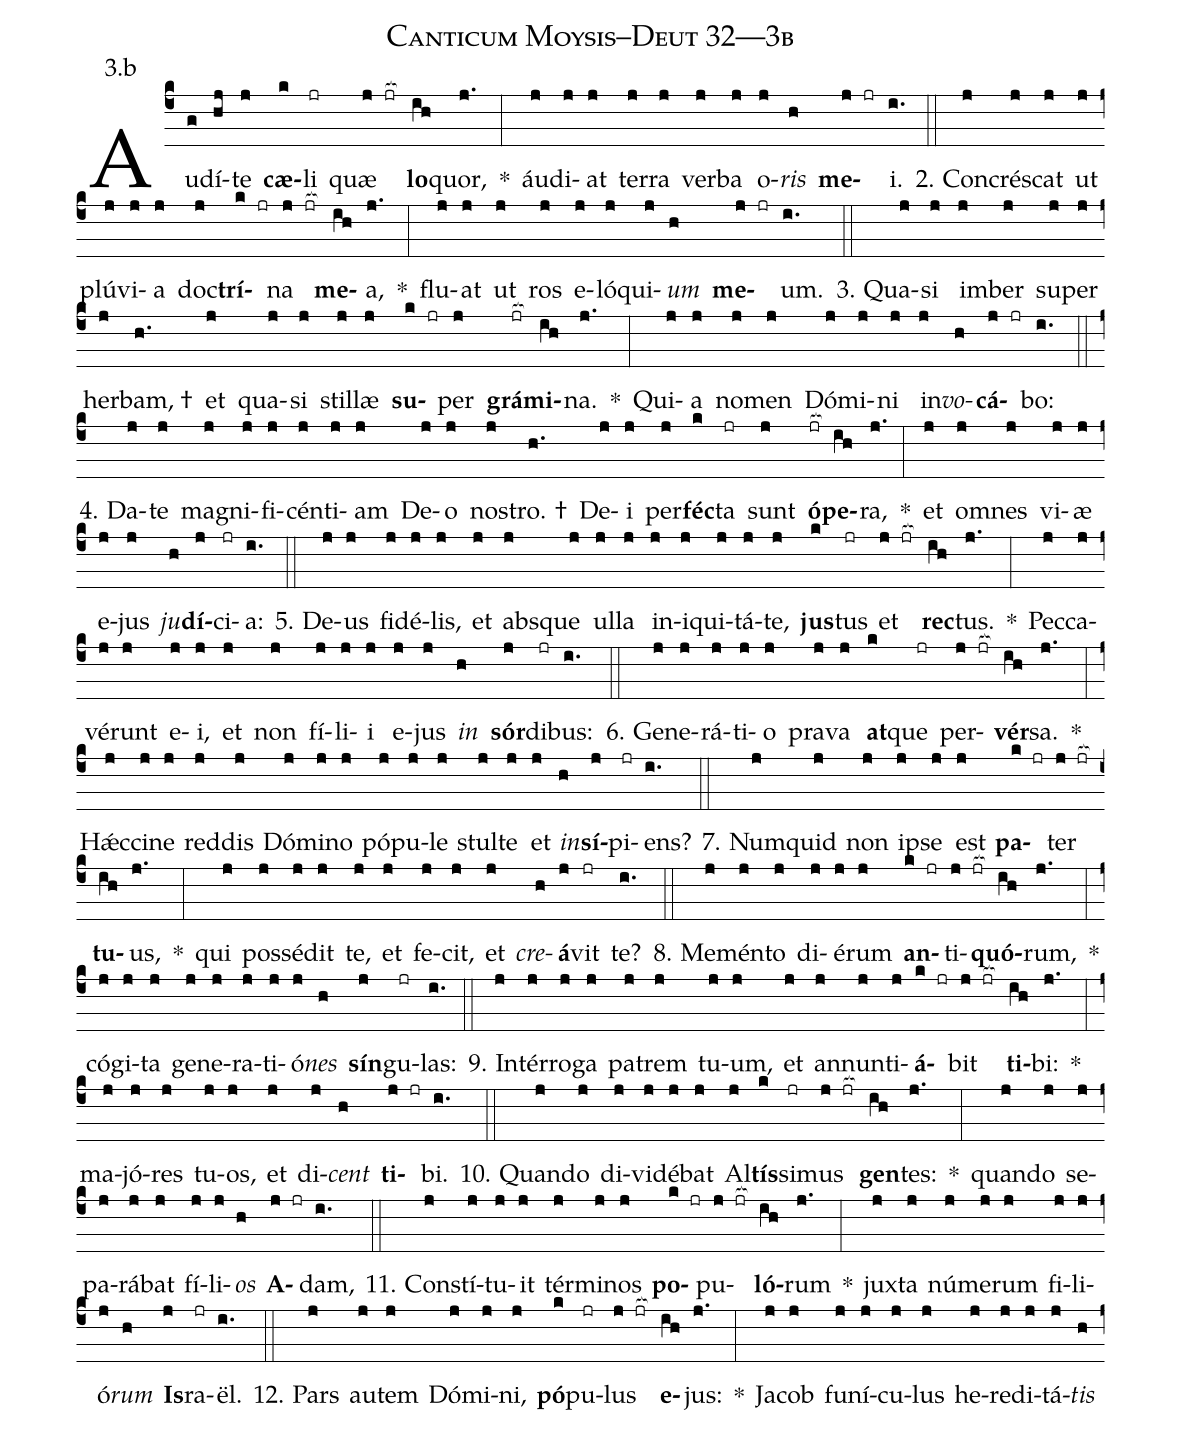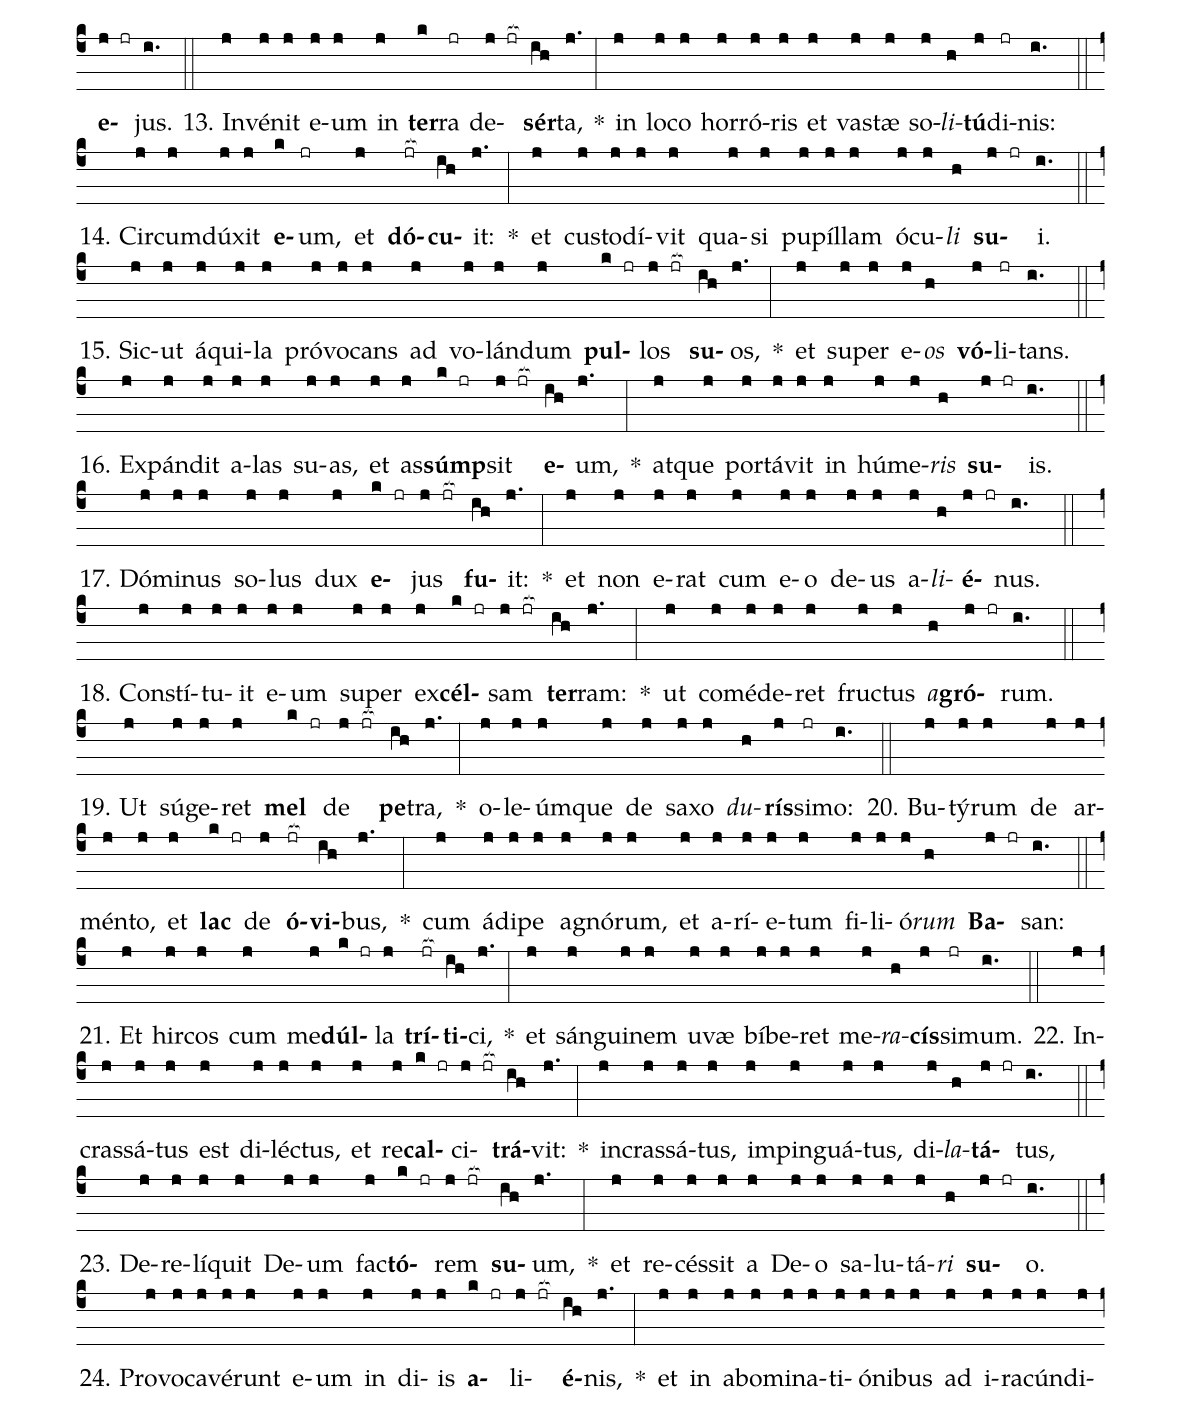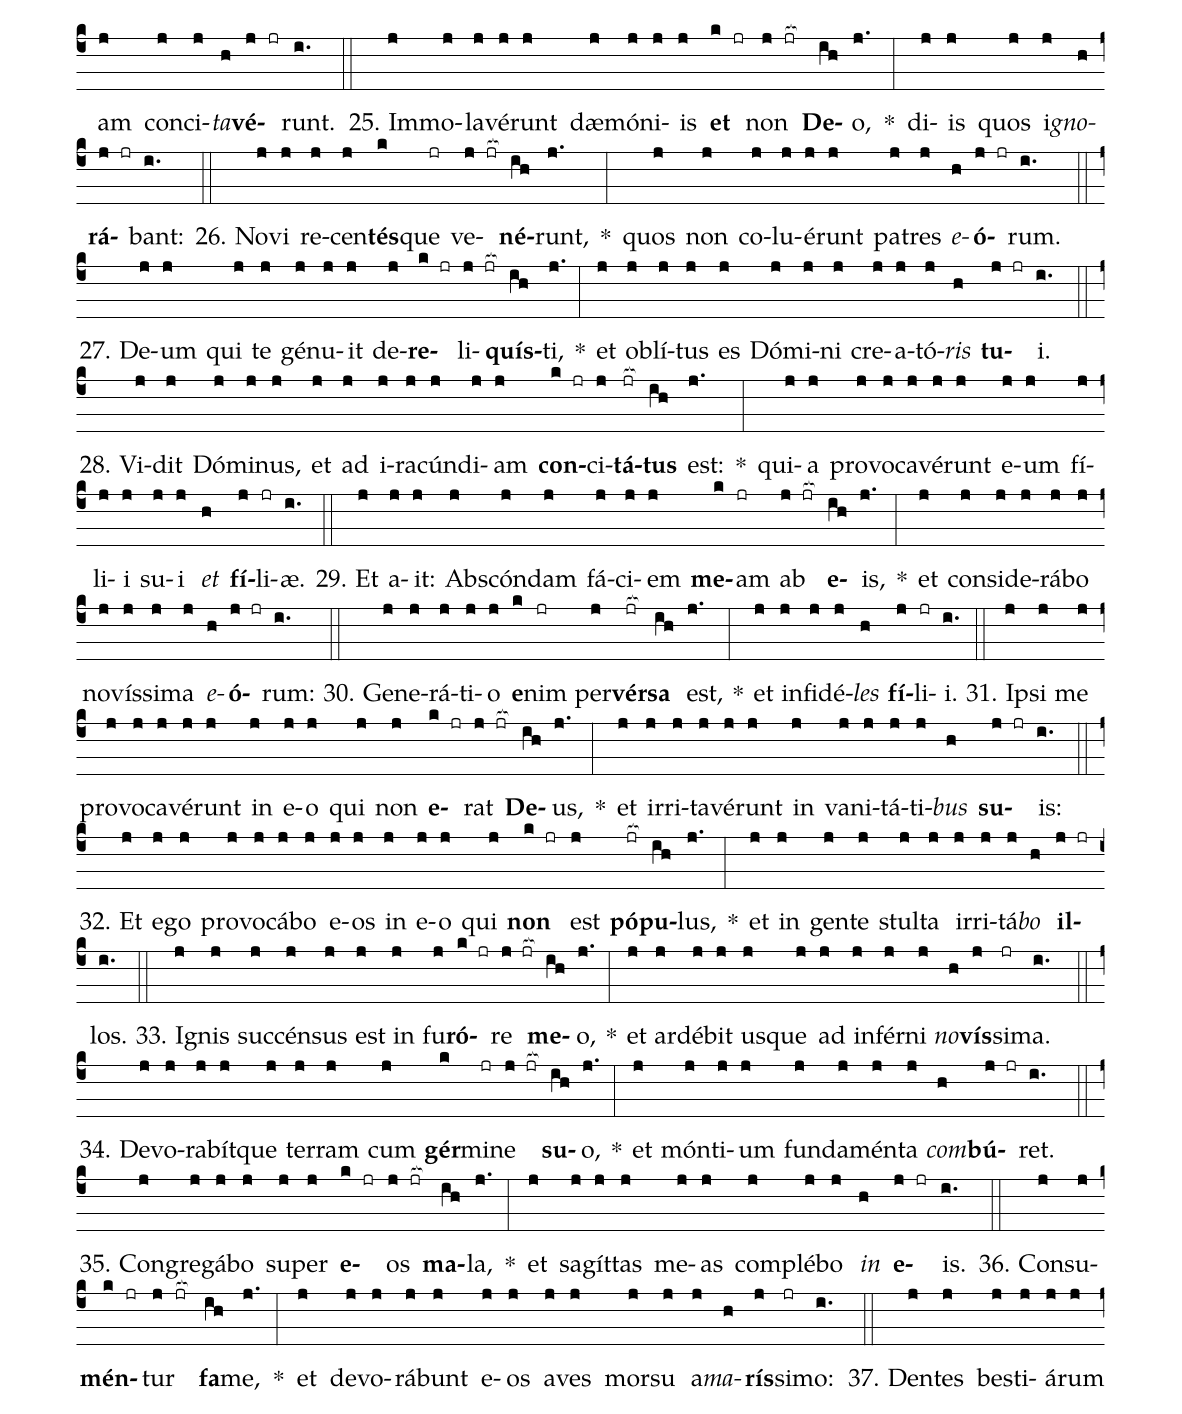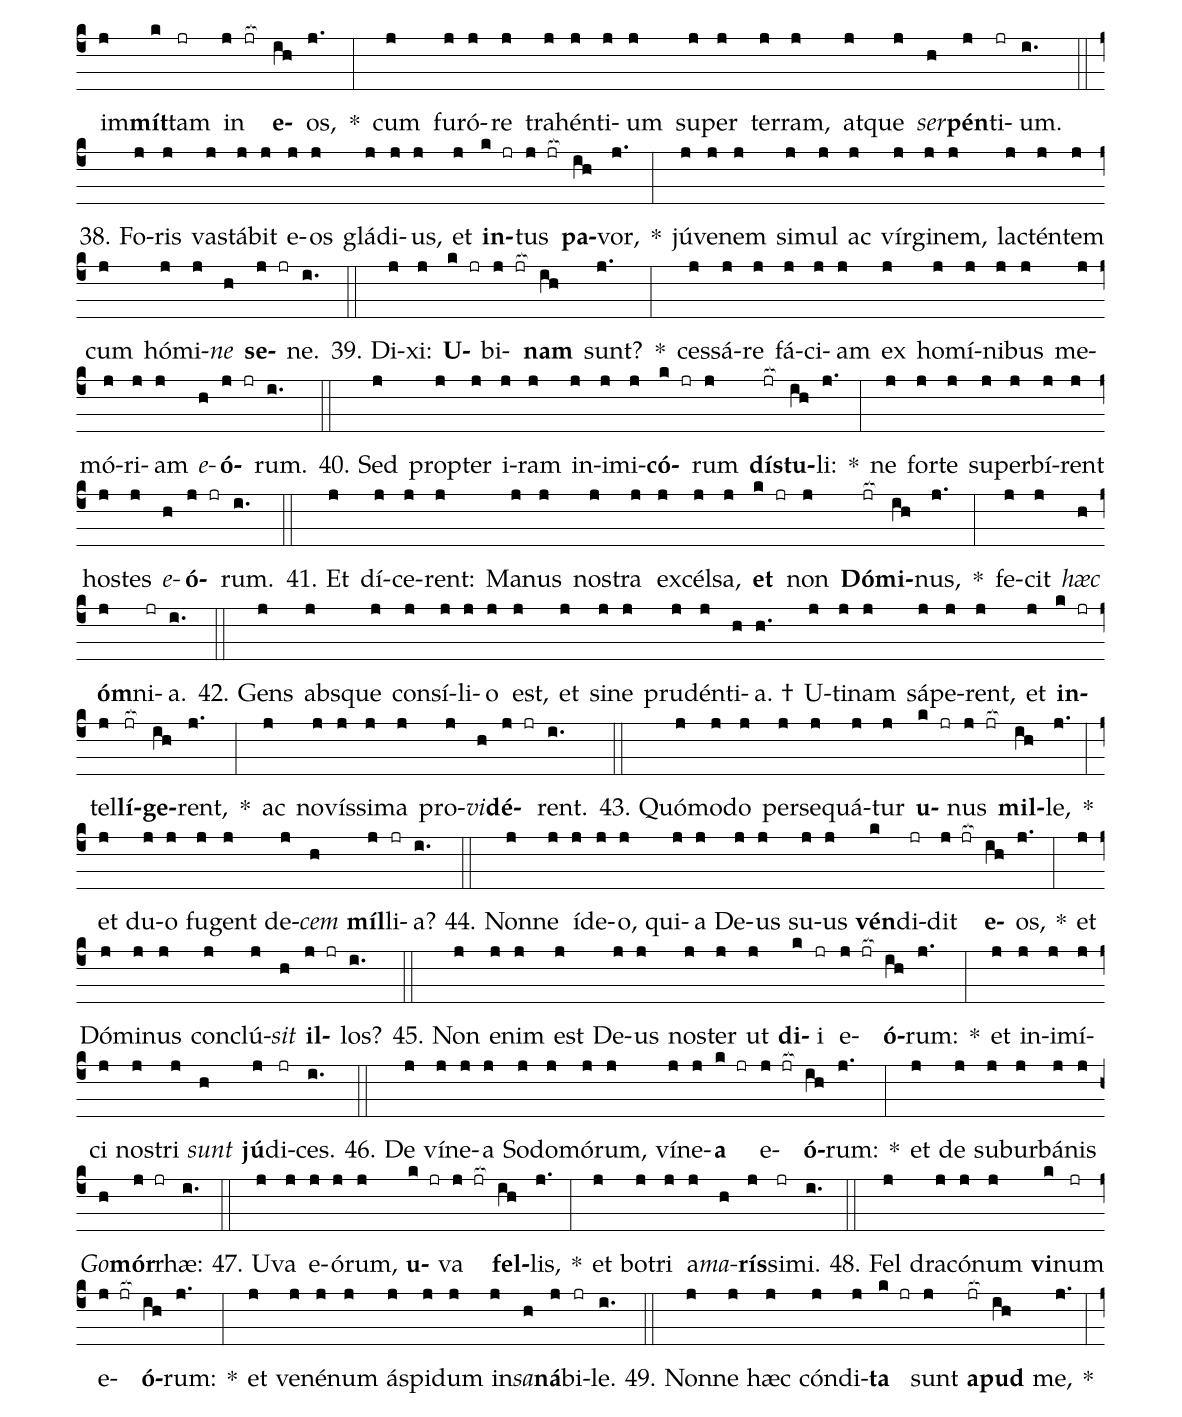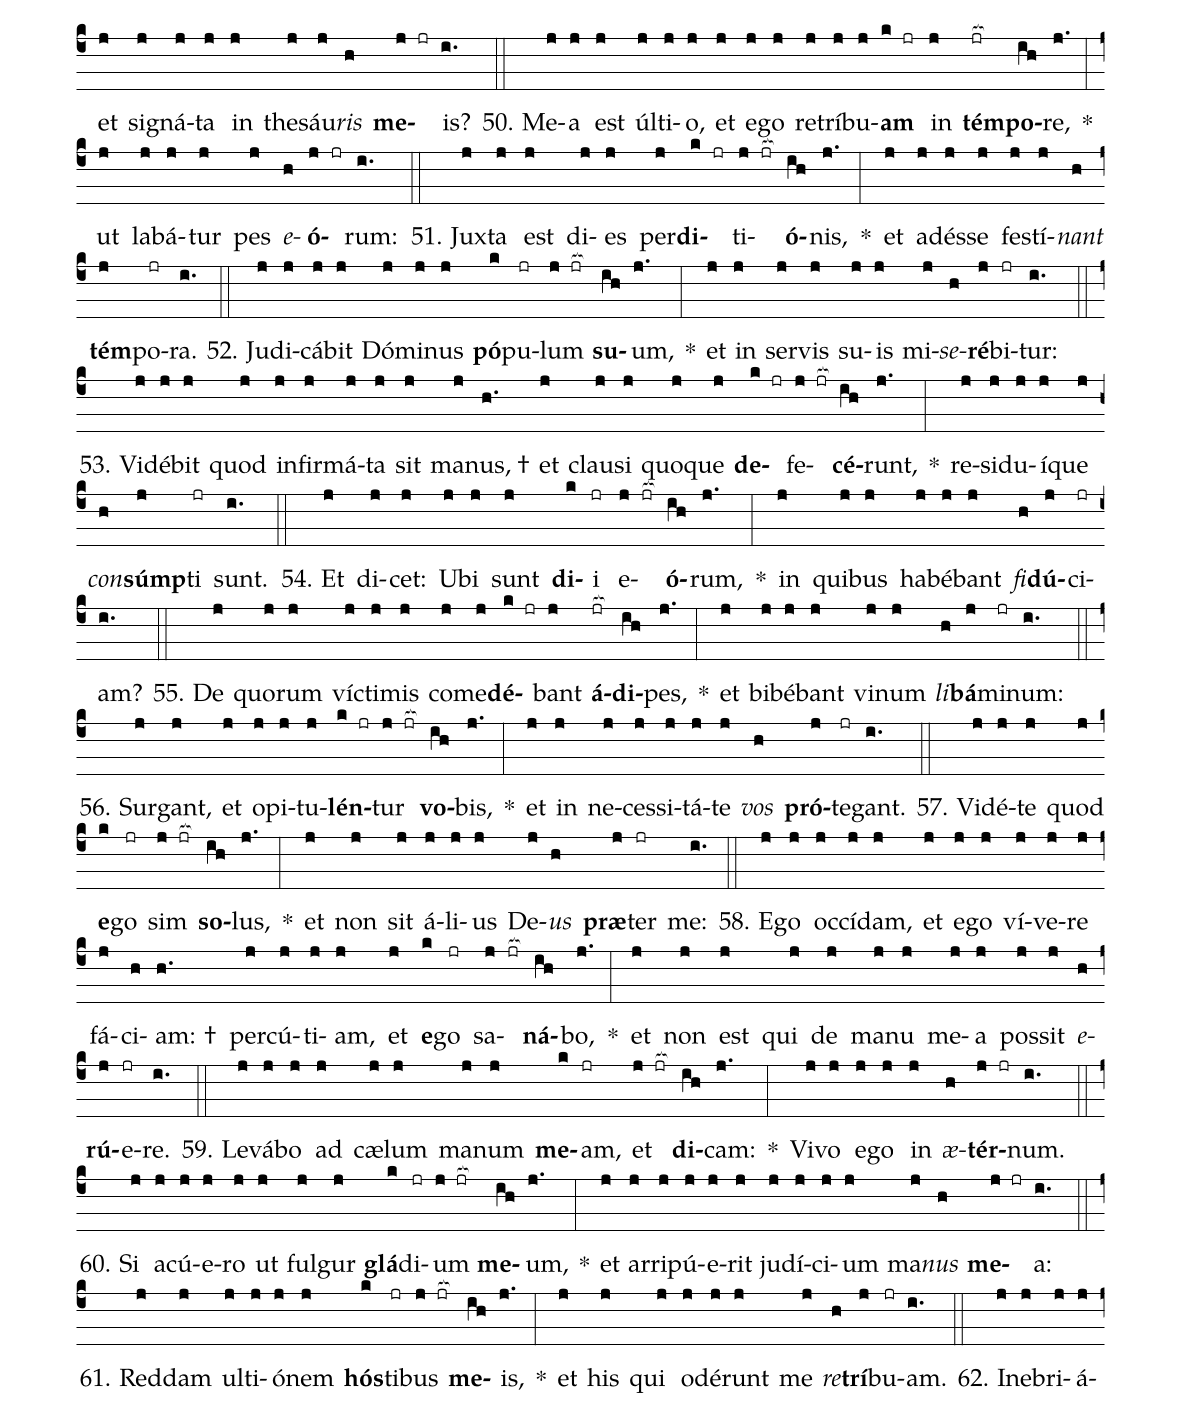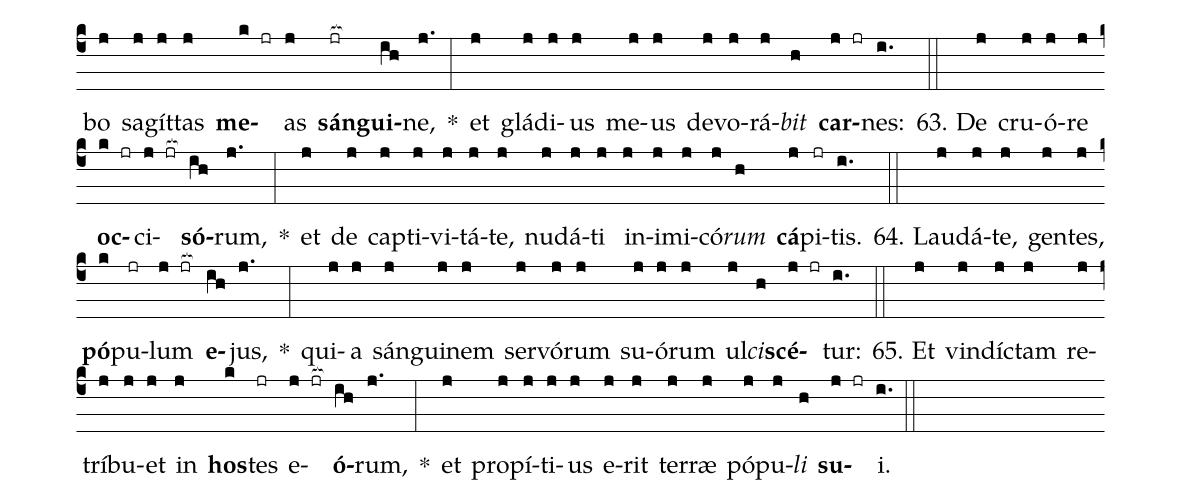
name: Canticum Moysis--Deut 32---3b;
annotation: 3.b;
%%
(c4)Au(g)dí(hj)te(j) <b>cæ</b>(k)li(jr) quæ(j jr[ocb:1{]) <b>lo</b>(ih[ocb:0}])quor,(j.) *(:) áu(j)di(j)at(j) ter(j)ra(j) ver(j)ba(j) o(j)<i>ris</i>(h) <b>me</b>(j jr)i.(i.) (::)
2. Con(j)crés(j)cat(j) ut(j) plú(j)vi(j)a(j) doc(j)<b>trí</b>(k jr)na(j jr[ocb:1{]) <b>me</b>(ih[ocb:0}])a,(j.) *(:) flu(j)at(j) ut(j) ros(j) e(j)ló(j)qui(j)<i>um</i>(h) <b>me</b>(j jr)um.(i.) (::)
3. Qua(j)si(j) im(j)ber(j) su(j)per(j) her(j)bam, †(h.) et(j) qua(j)si(j) stil(j)læ(j) <b>su</b>(k jr)per(j) <b>grá</b>(jr[ocb:1{])<b>mi</b>(ih[ocb:0}])na.(j.) *(:) Qui(j)a(j) no(j)men(j) Dó(j)mi(j)ni(j) in(j)<i>vo</i>(h)<b>cá</b>(j jr)bo:(i.) (::)
4. Da(j)te(j) ma(j)gni(j)fi(j)cén(j)ti(j)am(j) De(j)o(j) nos(j)tro. †(h.) De(j)i(j) per(j)<b>féc</b>(k)ta(jr) sunt(j) <b>ó</b>(jr[ocb:1{])<b>pe</b>(ih[ocb:0}])ra,(j.) *(:) et(j) om(j)nes(j) vi(j)æ(j) e(j)jus(j) <i>ju</i>(h)<b>dí</b>(j)ci(jr)a:(i.) (::)
5. De(j)us(j) fi(j)dé(j)lis,(j) et(j) abs(j)que(j) ul(j)la(j) in(j)i(j)qui(j)tá(j)te,(j) <b>jus</b>(k)tus(jr) et(j jr[ocb:1{]) <b>rec</b>(ih[ocb:0}])tus.(j.) *(:) Pec(j)ca(j)vé(j)runt(j) e(j)i,(j) et(j) non(j) fí(j)li(j)i(j) e(j)jus(j) <i>in</i>(h) <b>sór</b>(j)di(jr)bus:(i.) (::)
6. Ge(j)ne(j)rá(j)ti(j)o(j) pra(j)va(j) <b>at</b>(k)que(jr) per(j jr[ocb:1{])<b>vér</b>(ih[ocb:0}])sa.(j.) *(:) Hǽc(j)ci(j)ne(j) red(j)dis(j) Dó(j)mi(j)no(j) pó(j)pu(j)le(j) stul(j)te(j) et(j) <i>in</i>(h)<b>sí</b>(j)pi(jr)ens?(i.) (::)
7. Num(j)quid(j) non(j) ip(j)se(j) est(j) <b>pa</b>(k jr)ter(j jr[ocb:1{]) <b>tu</b>(ih[ocb:0}])us,(j.) *(:) qui(j) pos(j)sé(j)dit(j) te,(j) et(j) fe(j)cit,(j) et(j) <i>cre</i>(h)<b>á</b>(j)vit(jr) te?(i.) (::)
8. Me(j)mén(j)to(j) di(j)é(j)rum(j) <b>an</b>(k jr)ti(j jr[ocb:1{])<b>quó</b>(ih[ocb:0}])rum,(j.) *(:) có(j)gi(j)ta(j) ge(j)ne(j)ra(j)ti(j)ó(j)<i>nes</i>(h) <b>sín</b>(j)gu(jr)las:(i.) (::)
9. In(j)tér(j)ro(j)ga(j) pa(j)trem(j) tu(j)um,(j) et(j) an(j)nun(j)ti(j)<b>á</b>(k jr)bit(j jr[ocb:1{]) <b>ti</b>(ih[ocb:0}])bi:(j.) *(:) ma(j)jó(j)res(j) tu(j)os,(j) et(j) di(j)<i>cent</i>(h) <b>ti</b>(j jr)bi.(i.) (::)
10. Quan(j)do(j) di(j)vi(j)dé(j)bat(j) Al(j)<b>tís</b>(k)si(jr)mus(j jr[ocb:1{]) <b>gen</b>(ih[ocb:0}])tes:(j.) *(:) quan(j)do(j) se(j)pa(j)rá(j)bat(j) fí(j)li(j)<i>os</i>(h) <b>A</b>(j jr)dam,(i.) (::)
11. Con(j)stí(j)tu(j)it(j) tér(j)mi(j)nos(j) <b>po</b>(k jr)pu(j jr[ocb:1{])<b>ló</b>(ih[ocb:0}])rum(j.) *(:) jux(j)ta(j) nú(j)me(j)rum(j) fi(j)li(j)ó(j)<i>rum</i>(h) <b>Is</b>(j)ra(jr)ël.(i.) (::)
12. Pars(j) au(j)tem(j) Dó(j)mi(j)ni,(j) <b>pó</b>(k)pu(jr)lus(j jr[ocb:1{]) <b>e</b>(ih[ocb:0}])jus:(j.) *(:) Ja(j)cob(j) fu(j)ní(j)cu(j)lus(j) he(j)re(j)di(j)tá(j)<i>tis</i>(h) <b>e</b>(j jr)jus.(i.) (::)
13. In(j)vé(j)nit(j) e(j)um(j) in(j) <b>ter</b>(k)ra(jr) de(j jr[ocb:1{])<b>sér</b>(ih[ocb:0}])ta,(j.) *(:) in(j) lo(j)co(j) hor(j)ró(j)ris(j) et(j) vas(j)tæ(j) so(j)<i>li</i>(h)<b>tú</b>(j)di(jr)nis:(i.) (::)
14. Cir(j)cum(j)dú(j)xit(j) <b>e</b>(k)um,(jr) et(j) <b>dó</b>(jr[ocb:1{])<b>cu</b>(ih[ocb:0}])it:(j.) *(:) et(j) cus(j)to(j)dí(j)vit(j) qua(j)si(j) pu(j)píl(j)lam(j) ó(j)cu(j)<i>li</i>(h) <b>su</b>(j jr)i.(i.) (::)
15. Sic(j)ut(j) á(j)qui(j)la(j) pró(j)vo(j)cans(j) ad(j) vo(j)lán(j)dum(j) <b>pul</b>(k jr)los(j jr[ocb:1{]) <b>su</b>(ih[ocb:0}])os,(j.) *(:) et(j) su(j)per(j) e(j)<i>os</i>(h) <b>vó</b>(j)li(jr)tans.(i.) (::)
16. Ex(j)pán(j)dit(j) a(j)las(j) su(j)as,(j) et(j) as(j)<b>súmp</b>(k jr)sit(j jr[ocb:1{]) <b>e</b>(ih[ocb:0}])um,(j.) *(:) at(j)que(j) por(j)tá(j)vit(j) in(j) hú(j)me(j)<i>ris</i>(h) <b>su</b>(j jr)is.(i.) (::)
17. Dó(j)mi(j)nus(j) so(j)lus(j) dux(j) <b>e</b>(k jr)jus(j jr[ocb:1{]) <b>fu</b>(ih[ocb:0}])it:(j.) *(:) et(j) non(j) e(j)rat(j) cum(j) e(j)o(j) de(j)us(j) a(j)<i>li</i>(h)<b>é</b>(j jr)nus.(i.) (::)
18. Con(j)stí(j)tu(j)it(j) e(j)um(j) su(j)per(j) ex(j)<b>cél</b>(k jr)sam(j jr[ocb:1{]) <b>ter</b>(ih[ocb:0}])ram:(j.) *(:) ut(j) com(j)é(j)de(j)ret(j) fruc(j)tus(j) <i>a</i>(h)<b>gró</b>(j jr)rum.(i.) (::)
19. Ut(j) sú(j)ge(j)ret(j) <b>mel</b>(k jr) de(j jr[ocb:1{]) <b>pe</b>(ih[ocb:0}])tra,(j.) *(:) o(j)le(j)úm(j)que(j) de(j) sa(j)xo(j) <i>du</i>(h)<b>rís</b>(j)si(jr)mo:(i.) (::)
20. Bu(j)tý(j)rum(j) de(j) ar(j)mén(j)to,(j) et(j) <b>lac</b>(k jr) de(j) <b>ó</b>(jr[ocb:1{])<b>vi</b>(ih[ocb:0}])bus,(j.) *(:) cum(j) á(j)di(j)pe(j) a(j)gnó(j)rum,(j) et(j) a(j)rí(j)e(j)tum(j) fi(j)li(j)ó(j)<i>rum</i>(h) <b>Ba</b>(j jr)san:(i.) (::)
21. Et(j) hir(j)cos(j) cum(j) me(j)<b>dúl</b>(k jr)la(j) <b>trí</b>(jr[ocb:1{])<b>ti</b>(ih[ocb:0}])ci,(j.) *(:) et(j) sán(j)gui(j)nem(j) u(j)væ(j) bí(j)be(j)ret(j) me(j)<i>ra</i>(h)<b>cís</b>(j)si(jr)mum.(i.) (::)
22. In(j)cras(j)sá(j)tus(j) est(j) di(j)léc(j)tus,(j) et(j) re(j)<b>cal</b>(k jr)ci(j jr[ocb:1{])<b>trá</b>(ih[ocb:0}])vit:(j.) *(:) in(j)cras(j)sá(j)tus,(j) im(j)pin(j)guá(j)tus,(j) di(j)<i>la</i>(h)<b>tá</b>(j jr)tus,(i.) (::)
23. De(j)re(j)lí(j)quit(j) De(j)um(j) fac(j)<b>tó</b>(k jr)rem(j jr[ocb:1{]) <b>su</b>(ih[ocb:0}])um,(j.) *(:) et(j) re(j)cés(j)sit(j) a(j) De(j)o(j) sa(j)lu(j)tá(j)<i>ri</i>(h) <b>su</b>(j jr)o.(i.) (::)
24. Pro(j)vo(j)ca(j)vé(j)runt(j) e(j)um(j) in(j) di(j)is(j) <b>a</b>(k jr)li(j jr[ocb:1{])<b>é</b>(ih[ocb:0}])nis,(j.) *(:) et(j) in(j) ab(j)o(j)mi(j)na(j)ti(j)ó(j)ni(j)bus(j) ad(j) i(j)ra(j)cún(j)di(j)am(j) con(j)ci(j)<i>ta</i>(h)<b>vé</b>(j jr)runt.(i.) (::)
25. Im(j)mo(j)la(j)vé(j)runt(j) dæ(j)mó(j)ni(j)is(j) <b>et</b>(k jr) non(j jr[ocb:1{]) <b>De</b>(ih[ocb:0}])o,(j.) *(:) di(j)is(j) quos(j) i(j)<i>gno</i>(h)<b>rá</b>(j jr)bant:(i.) (::)
26. No(j)vi(j) re(j)cen(j)<b>tés</b>(k)que(jr) ve(j jr[ocb:1{])<b>né</b>(ih[ocb:0}])runt,(j.) *(:) quos(j) non(j) co(j)lu(j)é(j)runt(j) pa(j)tres(j) <i>e</i>(h)<b>ó</b>(j jr)rum.(i.) (::)
27. De(j)um(j) qui(j) te(j) gé(j)nu(j)it(j) de(j)<b>re</b>(k jr)li(j jr[ocb:1{])<b>quís</b>(ih[ocb:0}])ti,(j.) *(:) et(j) ob(j)lí(j)tus(j) es(j) Dó(j)mi(j)ni(j) cre(j)a(j)tó(j)<i>ris</i>(h) <b>tu</b>(j jr)i.(i.) (::)
28. Vi(j)dit(j) Dó(j)mi(j)nus,(j) et(j) ad(j) i(j)ra(j)cún(j)di(j)am(j) <b>con</b>(k jr)ci(j)<b>tá</b>(jr[ocb:1{])<b>tus</b>(ih[ocb:0}]) est:(j.) *(:) qui(j)a(j) pro(j)vo(j)ca(j)vé(j)runt(j) e(j)um(j) fí(j)li(j)i(j) su(j)i(j) <i>et</i>(h) <b>fí</b>(j)li(jr)æ.(i.) (::)
29. Et(j) a(j)it:(j) Abs(j)cón(j)dam(j) fá(j)ci(j)em(j) <b>me</b>(k)am(jr) ab(j jr[ocb:1{]) <b>e</b>(ih[ocb:0}])is,(j.) *(:) et(j) con(j)si(j)de(j)rá(j)bo(j) no(j)vís(j)si(j)ma(j) <i>e</i>(h)<b>ó</b>(j jr)rum:(i.) (::)
30. Ge(j)ne(j)rá(j)ti(j)o(j) <b>e</b>(k)nim(jr) per(j)<b>vér</b>(jr[ocb:1{])<b>sa</b>(ih[ocb:0}]) est,(j.) *(:) et(j) in(j)fi(j)dé(j)<i>les</i>(h) <b>fí</b>(j)li(jr)i.(i.) (::)
31. Ip(j)si(j) me(j) pro(j)vo(j)ca(j)vé(j)runt(j) in(j) e(j)o(j) qui(j) non(j) <b>e</b>(k jr)rat(j jr[ocb:1{]) <b>De</b>(ih[ocb:0}])us,(j.) *(:) et(j) ir(j)ri(j)ta(j)vé(j)runt(j) in(j) va(j)ni(j)tá(j)ti(j)<i>bus</i>(h) <b>su</b>(j jr)is:(i.) (::)
32. Et(j) e(j)go(j) pro(j)vo(j)cá(j)bo(j) e(j)os(j) in(j) e(j)o(j) qui(j) <b>non</b>(k jr) est(j) <b>pó</b>(jr[ocb:1{])<b>pu</b>(ih[ocb:0}])lus,(j.) *(:) et(j) in(j) gen(j)te(j) stul(j)ta(j) ir(j)ri(j)tá(j)<i>bo</i>(h) <b>il</b>(j jr)los.(i.) (::)
33. I(j)gnis(j) suc(j)cén(j)sus(j) est(j) in(j) fu(j)<b>ró</b>(k jr)re(j jr[ocb:1{]) <b>me</b>(ih[ocb:0}])o,(j.) *(:) et(j) ar(j)dé(j)bit(j) us(j)que(j) ad(j) in(j)fér(j)ni(j) <i>no</i>(h)<b>vís</b>(j)si(jr)ma.(i.) (::)
34. De(j)vo(j)ra(j)bít(j)que(j) ter(j)ram(j) cum(j) <b>gér</b>(k)mi(jr)ne(j jr[ocb:1{]) <b>su</b>(ih[ocb:0}])o,(j.) *(:) et(j) món(j)ti(j)um(j) fun(j)da(j)mén(j)ta(j) <i>com</i>(h)<b>bú</b>(j jr)ret.(i.) (::)
35. Con(j)gre(j)gá(j)bo(j) su(j)per(j) <b>e</b>(k jr)os(j jr[ocb:1{]) <b>ma</b>(ih[ocb:0}])la,(j.) *(:) et(j) sa(j)gít(j)tas(j) me(j)as(j) com(j)plé(j)bo(j) <i>in</i>(h) <b>e</b>(j jr)is.(i.) (::)
36. Con(j)su(j)<b>mén</b>(k jr)tur(j jr[ocb:1{]) <b>fa</b>(ih[ocb:0}])me,(j.) *(:) et(j) de(j)vo(j)rá(j)bunt(j) e(j)os(j) a(j)ves(j) mor(j)su(j) a(j)<i>ma</i>(h)<b>rís</b>(j)si(jr)mo:(i.) (::)
37. Den(j)tes(j) bes(j)ti(j)á(j)rum(j) im(j)<b>mít</b>(k)tam(jr) in(j jr[ocb:1{]) <b>e</b>(ih[ocb:0}])os,(j.) *(:) cum(j) fu(j)ró(j)re(j) tra(j)hén(j)ti(j)um(j) su(j)per(j) ter(j)ram,(j) at(j)que(j) <i>ser</i>(h)<b>pén</b>(j)ti(jr)um.(i.) (::)
38. Fo(j)ris(j) vas(j)tá(j)bit(j) e(j)os(j) glá(j)di(j)us,(j) et(j) <b>in</b>(k jr)tus(j jr[ocb:1{]) <b>pa</b>(ih[ocb:0}])vor,(j.) *(:) jú(j)ve(j)nem(j) si(j)mul(j) ac(j) vír(j)gi(j)nem,(j) lac(j)tén(j)tem(j) cum(j) hó(j)mi(j)<i>ne</i>(h) <b>se</b>(j jr)ne.(i.) (::)
39. Di(j)xi:(j) <b>U</b>(k jr)bi(j jr[ocb:1{])<b>nam</b>(ih[ocb:0}]) sunt?(j.) *(:) ces(j)sá(j)re(j) fá(j)ci(j)am(j) ex(j) ho(j)mí(j)ni(j)bus(j) me(j)mó(j)ri(j)am(j) <i>e</i>(h)<b>ó</b>(j jr)rum.(i.) (::)
40. Sed(j) prop(j)ter(j) i(j)ram(j) in(j)i(j)mi(j)<b>có</b>(k jr)rum(j) <b>dís</b>(jr[ocb:1{])<b>tu</b>(ih[ocb:0}])li:(j.) *(:) ne(j) for(j)te(j) su(j)per(j)bí(j)rent(j) hos(j)tes(j) <i>e</i>(h)<b>ó</b>(j jr)rum.(i.) (::)
41. Et(j) dí(j)ce(j)rent:(j) Ma(j)nus(j) nos(j)tra(j) ex(j)cél(j)sa,(j) <b>et</b>(k jr) non(j) <b>Dó</b>(jr[ocb:1{])<b>mi</b>(ih[ocb:0}])nus,(j.) *(:) fe(j)cit(j) <i>hæc</i>(h) <b>óm</b>(j)ni(jr)a.(i.) (::)
42. Gens(j) abs(j)que(j) con(j)sí(j)li(j)o(j) est,(j) et(j) si(j)ne(j) pru(j)dén(j)ti(h)a. †(h.) U(j)ti(j)nam(j) sá(j)pe(j)rent,(j) et(j) <b>in</b>(k jr)tel(j)<b>lí</b>(jr[ocb:1{])<b>ge</b>(ih[ocb:0}])rent,(j.) *(:) ac(j) no(j)vís(j)si(j)ma(j) pro(j)<i>vi</i>(h)<b>dé</b>(j jr)rent.(i.) (::)
43. Quó(j)mo(j)do(j) per(j)se(j)quá(j)tur(j) <b>u</b>(k jr)nus(j jr[ocb:1{]) <b>mil</b>(ih[ocb:0}])le,(j.) *(:) et(j) du(j)o(j) fu(j)gent(j) de(j)<i>cem</i>(h) <b>míl</b>(j)li(jr)a?(i.) (::)
44. Non(j)ne(j) íd(j)e(j)o,(j) qui(j)a(j) De(j)us(j) su(j)us(j) <b>vén</b>(k)di(jr)dit(j jr[ocb:1{]) <b>e</b>(ih[ocb:0}])os,(j.) *(:) et(j) Dó(j)mi(j)nus(j) con(j)clú(j)<i>sit</i>(h) <b>il</b>(j jr)los?(i.) (::)
45. Non(j) e(j)nim(j) est(j) De(j)us(j) nos(j)ter(j) ut(j) <b>di</b>(k)i(jr) e(j jr[ocb:1{])<b>ó</b>(ih[ocb:0}])rum:(j.) *(:) et(j) in(j)i(j)mí(j)ci(j) nos(j)tri(j) <i>sunt</i>(h) <b>jú</b>(j)di(jr)ces.(i.) (::)
46. De(j) ví(j)ne(j)a(j) So(j)do(j)mó(j)rum,(j) ví(j)ne(j)<b>a</b>(k jr) e(j jr[ocb:1{])<b>ó</b>(ih[ocb:0}])rum:(j.) *(:) et(j) de(j) sub(j)ur(j)bá(j)nis(j) <i>Go</i>(h)<b>mór</b>(j jr)rhæ:(i.) (::)
47. U(j)va(j) e(j)ó(j)rum,(j) <b>u</b>(k jr)va(j jr[ocb:1{]) <b>fel</b>(ih[ocb:0}])lis,(j.) *(:) et(j) bo(j)tri(j) a(j)<i>ma</i>(h)<b>rís</b>(j)si(jr)mi.(i.) (::)
48. Fel(j) dra(j)có(j)num(j) <b>vi</b>(k)num(jr) e(j jr[ocb:1{])<b>ó</b>(ih[ocb:0}])rum:(j.) *(:) et(j) ve(j)né(j)num(j) ás(j)pi(j)dum(j) in(j)<i>sa</i>(h)<b>ná</b>(j)bi(jr)le.(i.) (::)
49. Non(j)ne(j) hæc(j) cón(j)di(j)<b>ta</b>(k jr) sunt(j) <b>a</b>(jr[ocb:1{])<b>pud</b>(ih[ocb:0}]) me,(j.) *(:) et(j) si(j)gná(j)ta(j) in(j) the(j)sáu(j)<i>ris</i>(h) <b>me</b>(j jr)is?(i.) (::)
50. Me(j)a(j) est(j) úl(j)ti(j)o,(j) et(j) e(j)go(j) re(j)trí(j)bu(j)<b>am</b>(k jr) in(j) <b>tém</b>(jr[ocb:1{])<b>po</b>(ih[ocb:0}])re,(j.) *(:) ut(j) la(j)bá(j)tur(j) pes(j) <i>e</i>(h)<b>ó</b>(j jr)rum:(i.) (::)
51. Jux(j)ta(j) est(j) di(j)es(j) per(j)<b>di</b>(k jr)ti(j jr[ocb:1{])<b>ó</b>(ih[ocb:0}])nis,(j.) *(:) et(j) ad(j)és(j)se(j) fes(j)tí(j)<i>nant</i>(h) <b>tém</b>(j)po(jr)ra.(i.) (::)
52. Ju(j)di(j)cá(j)bit(j) Dó(j)mi(j)nus(j) <b>pó</b>(k)pu(jr)lum(j jr[ocb:1{]) <b>su</b>(ih[ocb:0}])um,(j.) *(:) et(j) in(j) ser(j)vis(j) su(j)is(j) mi(j)<i>se</i>(h)<b>ré</b>(j)bi(jr)tur:(i.) (::)
53. Vi(j)dé(j)bit(j) quod(j) in(j)fir(j)má(j)ta(j) sit(j) ma(j)nus, †(h.) et(j) clau(j)si(j) quo(j)que(j) <b>de</b>(k jr)fe(j jr[ocb:1{])<b>cé</b>(ih[ocb:0}])runt,(j.) *(:) re(j)si(j)du(j)í(j)que(j) <i>con</i>(h)<b>súmp</b>(j)ti(jr) sunt.(i.) (::)
54. Et(j) di(j)cet:(j) U(j)bi(j) sunt(j) <b>di</b>(k)i(jr) e(j jr[ocb:1{])<b>ó</b>(ih[ocb:0}])rum,(j.) *(:) in(j) qui(j)bus(j) ha(j)bé(j)bant(j) <i>fi</i>(h)<b>dú</b>(j)ci(jr)am?(i.) (::)
55. De(j) quo(j)rum(j) víc(j)ti(j)mis(j) com(j)e(j)<b>dé</b>(k jr)bant(j) <b>á</b>(jr[ocb:1{])<b>di</b>(ih[ocb:0}])pes,(j.) *(:) et(j) bi(j)bé(j)bant(j) vi(j)num(j) <i>li</i>(h)<b>bá</b>(j)mi(jr)num:(i.) (::)
56. Sur(j)gant,(j) et(j) o(j)pi(j)tu(j)<b>lén</b>(k jr)tur(j jr[ocb:1{]) <b>vo</b>(ih[ocb:0}])bis,(j.) *(:) et(j) in(j) ne(j)ces(j)si(j)tá(j)te(j) <i>vos</i>(h) <b>pró</b>(j)te(jr)gant.(i.) (::)
57. Vi(j)dé(j)te(j) quod(j) <b>e</b>(k)go(jr) sim(j jr[ocb:1{]) <b>so</b>(ih[ocb:0}])lus,(j.) *(:) et(j) non(j) sit(j) á(j)li(j)us(j) De(j)<i>us</i>(h) <b>præ</b>(j)ter(jr) me:(i.) (::)
58. E(j)go(j) oc(j)cí(j)dam,(j) et(j) e(j)go(j) ví(j)ve(j)re(j) fá(j)ci(h)am: †(h.) per(j)cú(j)ti(j)am,(j) et(j) <b>e</b>(k)go(jr) sa(j jr[ocb:1{])<b>ná</b>(ih[ocb:0}])bo,(j.) *(:) et(j) non(j) est(j) qui(j) de(j) ma(j)nu(j) me(j)a(j) pos(j)sit(j) <i>e</i>(h)<b>rú</b>(j)e(jr)re.(i.) (::)
59. Le(j)vá(j)bo(j) ad(j) cæ(j)lum(j) ma(j)num(j) <b>me</b>(k)am,(jr) et(j jr[ocb:1{]) <b>di</b>(ih[ocb:0}])cam:(j.) *(:) Vi(j)vo(j) e(j)go(j) in(j) <i>æ</i>(h)<b>tér</b>(j jr)num.(i.) (::)
60. Si(j) a(j)cú(j)e(j)ro(j) ut(j) ful(j)gur(j) <b>glá</b>(k)di(jr)um(j jr[ocb:1{]) <b>me</b>(ih[ocb:0}])um,(j.) *(:) et(j) ar(j)ri(j)pú(j)e(j)rit(j) ju(j)dí(j)ci(j)um(j) ma(j)<i>nus</i>(h) <b>me</b>(j jr)a:(i.) (::)
61. Red(j)dam(j) ul(j)ti(j)ó(j)nem(j) <b>hós</b>(k)ti(jr)bus(j jr[ocb:1{]) <b>me</b>(ih[ocb:0}])is,(j.) *(:) et(j) his(j) qui(j) o(j)dé(j)runt(j) me(j) <i>re</i>(h)<b>trí</b>(j)bu(jr)am.(i.) (::)
62. In(j)e(j)bri(j)á(j)bo(j) sa(j)gít(j)tas(j) <b>me</b>(k jr)as(j) <b>sán</b>(jr[ocb:1{])<b>gui</b>(ih[ocb:0}])ne,(j.) *(:) et(j) glá(j)di(j)us(j) me(j)us(j) de(j)vo(j)rá(j)<i>bit</i>(h) <b>car</b>(j jr)nes:(i.) (::)
63. De(j) cru(j)ó(j)re(j) <b>oc</b>(k jr)ci(j jr[ocb:1{])<b>só</b>(ih[ocb:0}])rum,(j.) *(:) et(j) de(j) cap(j)ti(j)vi(j)tá(j)te,(j) nu(j)dá(j)ti(j) in(j)i(j)mi(j)có(j)<i>rum</i>(h) <b>cá</b>(j)pi(jr)tis.(i.) (::)
64. Lau(j)dá(j)te,(j) gen(j)tes,(j) <b>pó</b>(k)pu(jr)lum(j jr[ocb:1{]) <b>e</b>(ih[ocb:0}])jus,(j.) *(:) qui(j)a(j) sán(j)gui(j)nem(j) ser(j)vó(j)rum(j) su(j)ó(j)rum(j) ul(j)<i>ci</i>(h)<b>scé</b>(j jr)tur:(i.) (::)
65. Et(j) vin(j)díc(j)tam(j) re(j)trí(j)bu(j)et(j) in(j) <b>hos</b>(k)tes(jr) e(j jr[ocb:1{])<b>ó</b>(ih[ocb:0}])rum,(j.) *(:) et(j) pro(j)pí(j)ti(j)us(j) e(j)rit(j) ter(j)ræ(j) pó(j)pu(j)<i>li</i>(h) <b>su</b>(j jr)i.(i.) (::)
